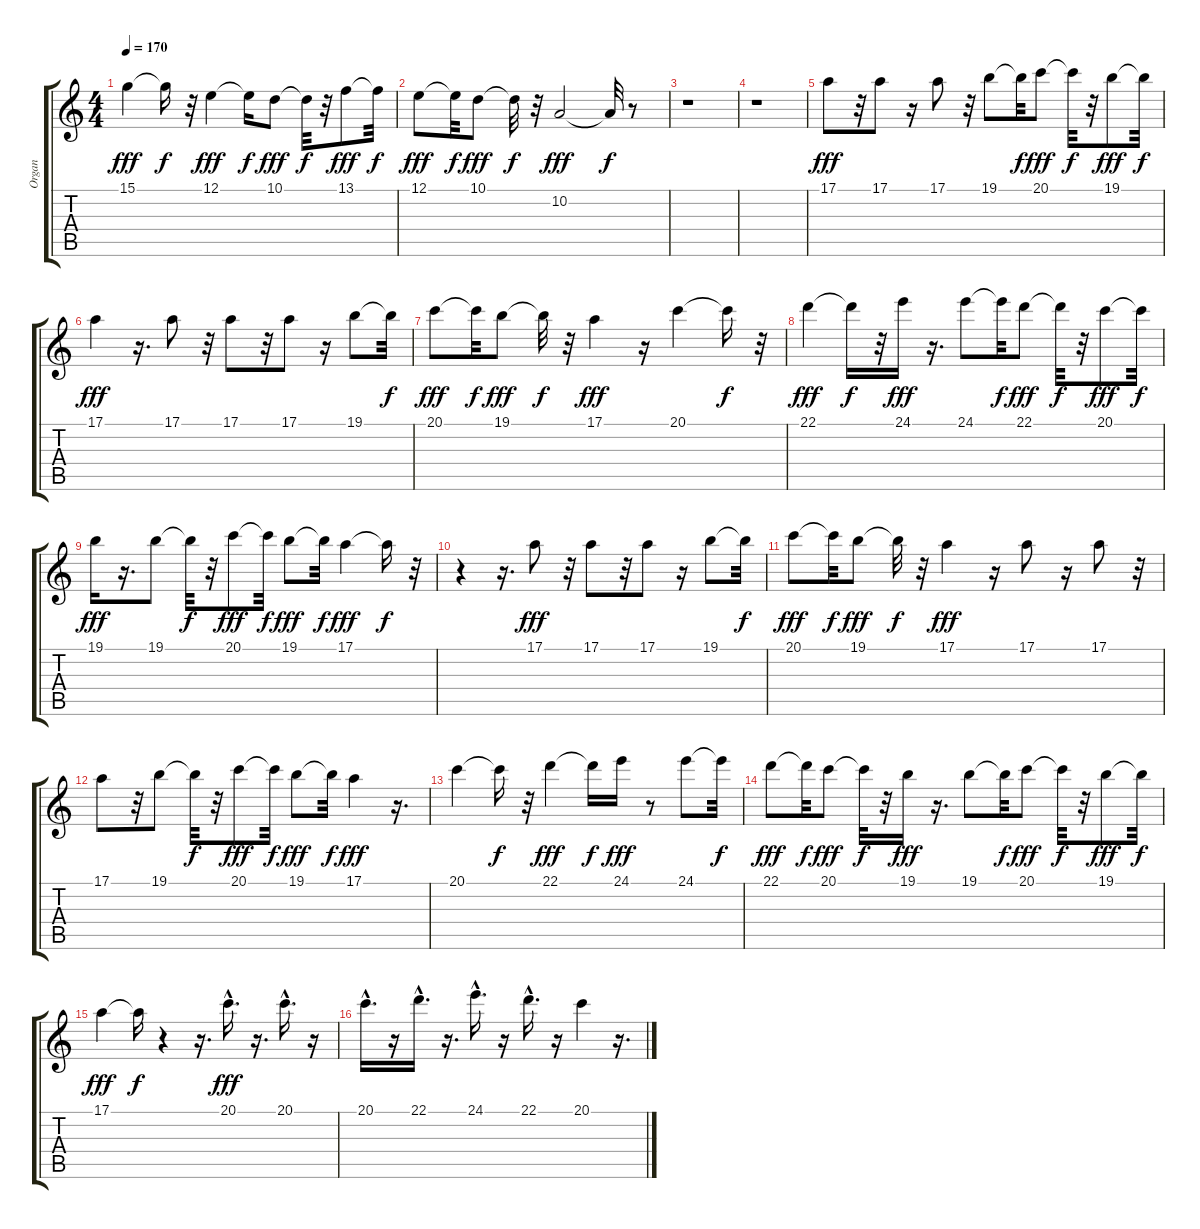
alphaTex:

\track ("Organ" "Organ") {instrument churchorgan}
\staff {score tabs}
\tuning (E4 B3 G3 D3 A2 E2) {hide}
\ts (4 4)
\tempo 170
\clef g2
\ks c
15.1.4{dy fff} 15.1{t}.16{dy f} r.32 12.1.4{dy fff} 12.1{t}.16{dy f} 10.1.8{dy fff} 10.1{t}.32{dy f} r.32 13.1.8{dy fff} 13.1{t}.32{dy f} |
12.1.8{dy fff} 12.1{t}.32{dy f} 10.1.8{dy fff} 10.1{t}.32{dy f} r.32 10.2.2{dy fff} 10.2{t}.32{dy f} r.8 |
r.1 |
r.1 |
17.1.8{dy fff} r.32 17.1.8 r.16 17.1.8 r.32 19.1.8 19.1{t}.32{dy f} 20.1.8{dy fff} 20.1{t}.32{dy f} r.32 19.1.8{dy fff} 19.1{t}.32{dy f} |
17.1.4{dy fff} r.16{d} 17.1.8 r.32 17.1.8 r.32 17.1.8 r.16 19.1.8 19.1{t}.32{dy f} |
20.1.8{dy fff} 20.1{t}.32{dy f} 19.1.8{dy fff} 19.1{t}.32{dy f} r.32 17.1.4{dy fff} r.16 20.1.4 20.1{t}.16{dy f} r.32 |
22.1.4{dy fff} 22.1{t}.16{dy f} r.32 24.1.16{dy fff} r.16{d} 24.1.8 24.1{t}.32{dy f} 22.1.8{dy fff} 22.1{t}.32{dy f} r.32 20.1.8{dy fff} 20.1{t}.32{dy f} |
19.1.16{dy fff} r.16{d} 19.1.8 19.1{t}.32{dy f} r.32 20.1.8{dy fff} 20.1{t}.32{dy f} 19.1.8{dy fff} 19.1{t}.32{dy f} 17.1.4{dy fff} 17.1{t}.16{dy f} r.32 |
r.4 r.16{d} 17.1.8{dy fff} r.32 17.1.8 r.32 17.1.8 r.16 19.1.8 19.1{t}.32{dy f} |
20.1.8{dy fff} 20.1{t}.32{dy f} 19.1.8{dy fff} 19.1{t}.32{dy f} r.32 17.1.4{dy fff} r.16 17.1.8 r.16 17.1.8 r.32 |
17.1.8 r.32 19.1.8 19.1{t}.32{dy f} r.32 20.1.8{dy fff} 20.1{t}.32{dy f} 19.1.8{dy fff} 19.1{t}.32{dy f} 17.1.4{dy fff} r.16{d} |
20.1.4 20.1{t}.16{dy f} r.32 22.1.4{dy fff} 22.1{t}.16{dy f} 24.1.16{dy fff} r.8 24.1.8 24.1{t}.32{dy f} |
22.1.8{dy fff} 22.1{t}.32{dy f} 20.1.8{dy fff} 20.1{t}.32{dy f} r.32 19.1.16{dy fff} r.16{d} 19.1.8 19.1{t}.32{dy f} 20.1.8{dy fff} 20.1{t}.32{dy f} r.32 19.1.8{dy fff} 19.1{t}.32{dy f} |
17.1.4{dy fff} 17.1{t}.16{dy f} r.4 r.16{d} 20.1{hac}.16{d dy fff} r.16{d} 20.1{hac}.16{d} r.16 |
20.1{hac}.16{d} r.16 22.1{hac}.16{d} r.16{d} 24.1{hac}.16{d} r.16 22.1{hac}.16{d} r.16 20.1.4 r.16{d}
